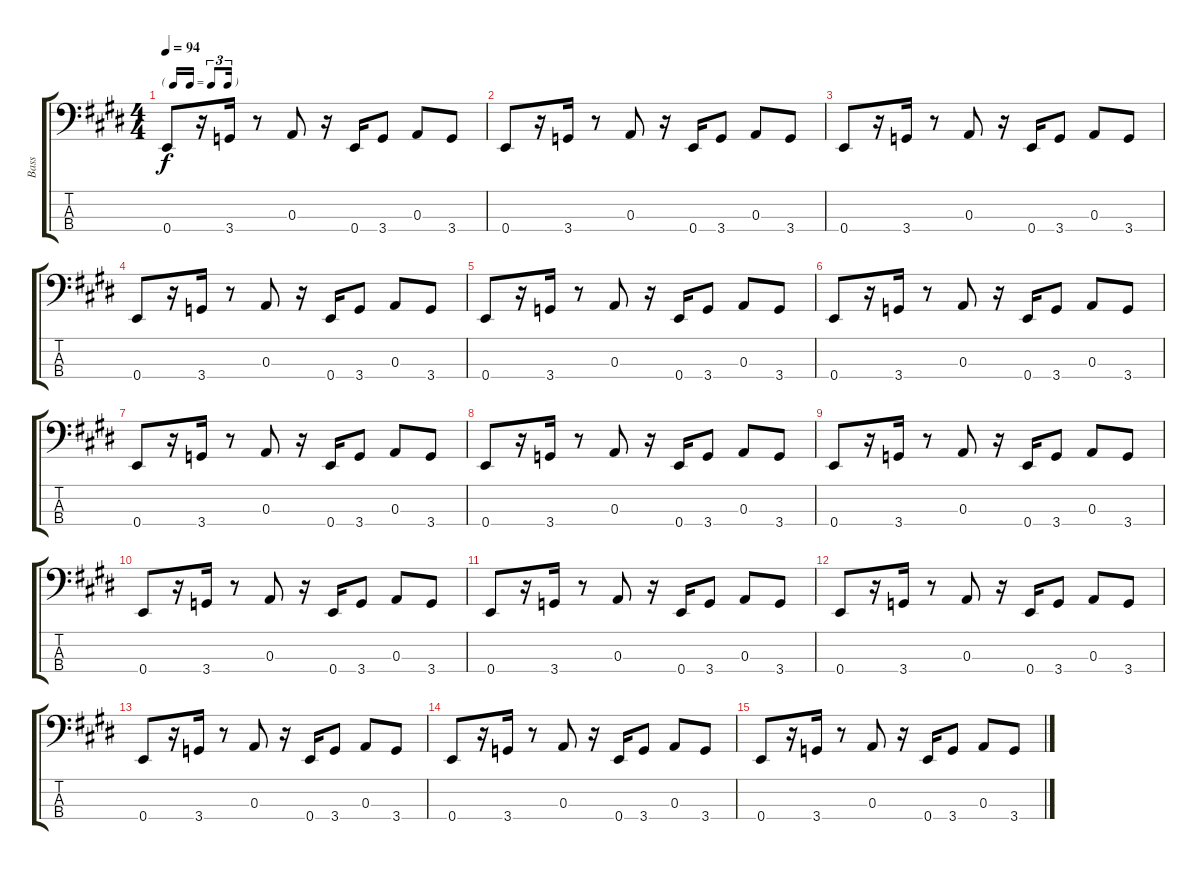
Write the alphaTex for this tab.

\track ("Bass" "Bass") {instrument electricbassfinger}
\staff {score tabs}
\tuning (G2 D2 A1 E1) {hide}
\ts (4 4)
\tf triplet16th
\tempo 94
\clef f4
\ks e
0.4.8{dy f} r.16 3.4.16 r.8 0.3.8 r.16 0.4.16 3.4.8 0.3.8 3.4.8 |
0.4.8 r.16 3.4.16 r.8 0.3.8 r.16 0.4.16 3.4.8 0.3.8 3.4.8 |
0.4.8 r.16 3.4.16 r.8 0.3.8 r.16 0.4.16 3.4.8 0.3.8 3.4.8 |
0.4.8 r.16 3.4.16 r.8 0.3.8 r.16 0.4.16 3.4.8 0.3.8 3.4.8 |
0.4.8 r.16 3.4.16 r.8 0.3.8 r.16 0.4.16 3.4.8 0.3.8 3.4.8 |
0.4.8 r.16 3.4.16 r.8 0.3.8 r.16 0.4.16 3.4.8 0.3.8 3.4.8 |
0.4.8 r.16 3.4.16 r.8 0.3.8 r.16 0.4.16 3.4.8 0.3.8 3.4.8 |
0.4.8 r.16 3.4.16 r.8 0.3.8 r.16 0.4.16 3.4.8 0.3.8 3.4.8 |
0.4.8 r.16 3.4.16 r.8 0.3.8 r.16 0.4.16 3.4.8 0.3.8 3.4.8 |
0.4.8 r.16 3.4.16 r.8 0.3.8 r.16 0.4.16 3.4.8 0.3.8 3.4.8 |
0.4.8 r.16 3.4.16 r.8 0.3.8 r.16 0.4.16 3.4.8 0.3.8 3.4.8 |
0.4.8 r.16 3.4.16 r.8 0.3.8 r.16 0.4.16 3.4.8 0.3.8 3.4.8 |
0.4.8 r.16 3.4.16 r.8 0.3.8 r.16 0.4.16 3.4.8 0.3.8 3.4.8 |
0.4.8 r.16 3.4.16 r.8 0.3.8 r.16 0.4.16 3.4.8 0.3.8 3.4.8 |
0.4.8 r.16 3.4.16 r.8 0.3.8 r.16 0.4.16 3.4.8 0.3.8 3.4.8
